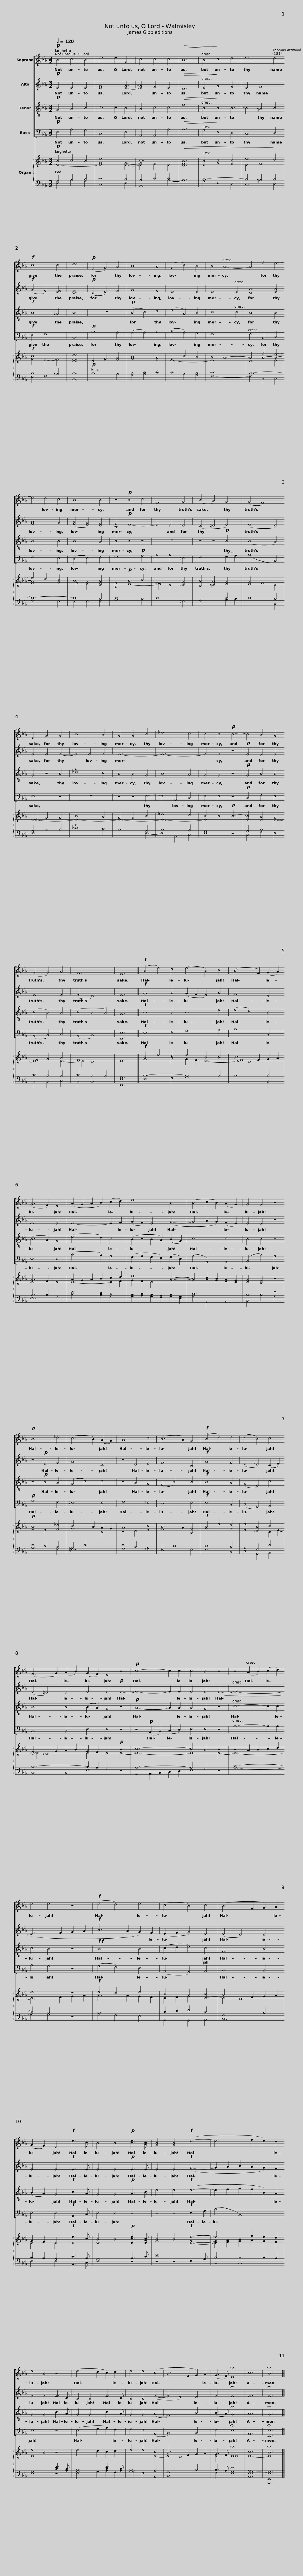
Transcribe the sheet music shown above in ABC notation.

X:1
%%score [ 1 2 3 4 ] { ( 5 6 ) | ( 7 8 ) }
L:1/8
Q:1/4=120
M:3/2
I:linebreak $
K:Eb
V:1 treble
V:2 treble
V:3 treble-8
V:4 bass
V:5 treble
V:6 treble
V:7 bass
V:8 bass
V:1
!p! B4 c4 B4 | e6 e2 G4 | c4 c4 c4 |!>(! B12 | B4!>)! c4 d4 | %5
 e8 d4 |$!f! c8 c4 | d12 |!p! (F4 G4) A4 | B8 A4 | %10
 (G4 c4) B4 | B4 A8- |$ A4 f4 e4- | e4 d4 c4 | B8 B4 | %15
 z4!p! B4 c4 | F8 G4 | (B4 A4) G4 |$ (G4 F8) | E4 G4 G4 | %20
 B8 A4 | G4 G4 B4 | _d8 c4 | B4 B4!p! B4- |$ B4 A4 G4 | %25
 (F4 G4) A4 | F12 | E12 ||!f! (B4 e4) d4 | (e4 B4) c4 |$ %30
 (B6 F2) (G2 A2) | (G6 F2) E4 | (A2 G2 A2 B2) (c2 d2) | e8 B4 | (B4 c2 B2) (A2 G2) | %35
 G4 F4 z4 |$!p! B8 _d4 | (c6 B2) (A2 G2) | A8 c4 | (B6 A2) G4 | %40
!f! (B4 e4) d4 | (e4 B4) c4 | (F6 G2) (A2 B2) |$ (G2 F2) E4 z4 |!p! c8- c2 c2 | %45
 c4 B4 z4 | z4 (A2 B2) (c2 d2) | e4 e4 z4 |!f! (e4 d4) e4 |$ (c4 B4) c4 | %50
 (B6 F2 G2) A2 | (G2 F2) E4!f! e3 c | B4 B4!p! [ce]3 [Ac] | [GB]4 [GB]4!f! (e4- | e6 f2 e2) d2 |$ %55
 e4 B4 z4 | (e6 d2 c2) d2 | e4 e4 (c4 | B6 F2 G2) A2 | (G3 F) !fermata!E8 | %60
 c12 | !fermata!B12 |] %62
V:2
!p! E4 E4 E4 | [EG]8 [EG]4- | [EG]4 F4 E4 |!>(! D12 | E4!>)! G4 F4 | %5
 E4 F8 |$!f! (G4 F4) [EF]4 | [DF]12 |!p! (D4 E4) F4 | G8 F4 | %10
 E8 E4 | E8 E4 |$ [DA]8 [EA]4 | [FA]8 G4 | ([FA]4 [EG]4) [DF]4 | %15
 [B,F]4!p! E8- | E4 D4 _D4 | (C4 !courtesy!=D4 E4) |$ (E8 D4) | E4 E4 E4- | %20
 E4 E4 E4 | E12- | E12- | E4 E4 z4 |$!p! E4 D4 E4 | %25
 E8 E4 | (E4 D8) | E12 ||!f! G8 A4 | (G2 F2 E4) A4 |$ %30
 F8 D4 | E8 E4 | E8- E2 F2 | (G2 F2) E4 (G4- | G4 A2 G2) (F2 E2) | %35
 E4 D4 z4 |$ z4!p! E4 F4 | G8 C4 | z4 D4 E4 | F8 B,4 | %40
!f! G8 F4 | (E4 _D4) (C2 E2) | (E4 !courtesy!=D4) D4 |$ E4 E4!p! E4- | E8- E2 E2 | %45
 E4 E4 (E4- | E12- | E6 F2 G2 A2 |!f! B6 A2 G2) F2 |$ (E2 F2 G4) E4 | %50
 (E4 D4) D4 | E4 E4!f! E3 E | E4 E4!p! E3 E | E4 E4!f! (G4- | G2 A2 B2 A2 G2) F2 |$ %55
 E4 E4 E3 C | B,4 B,4 E3 C | B,4 B,4 (E4- | E4 D4) D4 | E4 !fermata!E8 | %60
 E12 | !fermata!E12 |] %62
V:3
!p! G4 A4 B4 | c6 c2 B4 | A4 c4 c4 |!>(! f12 | B4!>)! B4 B4- | %5
 B4 =A4 B4 |$!f! B8 =A4 | B12 | z12 |!p! (B4 c4) d4 | %10
 (e4 A4) B4 | c8 c4 |$ B8 B4 | B8 B4 | B8 A4 | %15
 B4 B4 z4 | z12 | z4 z4!p! B4 |$ (B8 A4) | G4 z4 B4 | %20
 !>!_d8 c4 | B4 B4 G4 | B8 A4 | G4 G4 z4 |$!p! G4 B4 B4 | %25
 (c4 B4) A4 | (c4 B4 A4) | G12 ||!f! B8 B4 | B8 e4 |$ %30
 (e4 d4) B4 | (B6 A2) G4 | (e6 d2) c4 | (B2 c2 B2 A2) (B2 G2) | c8 c4 | %35
 B4 B4 z4 |$ z4!p! B4 A4 | (G4 c4) c4 | z4 A4 G4 | (F4 B4) B4 | %40
!f! B8 A4 | (G4 E4) c4 | B8 B4 |$ (B2 A2) G4 z4 |!p! A8- A2 A2 | %45
 A4 G4 z4 | c8- c2 c2 | c4 B4 z4 |!f!!f! B8 B4 |$ (c2 d2 e4) c4 | %50
 F8 B4 | (B2 A2) G4!f! c3 A | G4 G4!p! A3 c | e4 e4!f! (e4- | e2 f2 g2 f2 B2) A2 |$ %55
 G4 G4 c3 A | G4 G4 c3 A | G4 G4 (A4 | F8) B4 | (B3 A) !fermata!G8 | %60
 A12 | !fermata!G12 |] %62
V:4
!p! E,4 A,4 G,4 | C,8 E,4 | A,,4 A,,4 A,4 |!>(! A,12 | G,4!>)! E,4 D,4 | %5
 C,8 D,4 |$!f! E,4 F,8 | B,,12 |!p! B,8 A,4 | (G,4 A,4) B,4 | %10
 (C4 A,4) G,4 | F,12 |$ F,4 B,,4 C,4 | F,8 E,4 | (D,4 E,4) F,4 | %15
 G,8!p! A,4 | B,4 B,4 =E,4 | F,8 (G,2 A,2) |$ (B,8 B,,4) | E,8 z4 | %20
 z12 | z4 z4 E,4- | E,4 A,,4 C,4 | E,4 E,4 z4 |$!p! C,4 F,4 E,4 | %25
 (A,,4 B,,4) C,4 | (A,,4 B,,8) | [E,,E,]12 ||!f! E,8 F,4 | G,8 A,4 |$ %30
 B,8 B,,4 | E,8 E,4 | (C6 B,2) A,4 | (G,2 A,2 G,2 F,2) (G,2 E,2) | (A,4 A,,4) A,,4 | %35
 (B,,4 B,4) A,4 |$!p! G,8 F,4 | =E,8 E,4 | F,8 !courtesy!_E,4 | D,8 E,4 | %40
!f! E,8 B,,4 | (C,4 G,,4) A,,4 | B,,8 B,,4 |$ E,4 E,4 z4 | z4!p! (A,,2 B,,2) (C,2 D,2) | %45
 E,4 E,4 z4 | A,8- A,2 A,2 | A,4 G,4 z4 | (G,4 F,4) E,4 |$ (A,,4 G,,4) A,,4 | %50
 B,,8 B,,4 | E,4 E,4!f! A,,3 C, | E,4 E,4 z4 | z4 z4!f! E,3 G, | (B,4 B,,8) |$ %55
 E,8 z4 | (E,6 G,2 A,2) F,2 | G,4 E,4 (A,,4 | B,,8) B,,4 | E,4 !fermata!E,8 | %60
 A,,12 | !fermata![E,,E,]12 |] %62
V:5
!p! B4 c4 B4 | e8 x4 | c12 |!>(! B12 | [EB]4 [Gc]4 [Fd]4 | %5
 e8!>)! d4 |$!f! c12 | d12 |!p! [DF]4 [EG]4 [FA]4 | B8 [FA]4 | %10
 G4 c4 B4 | B4 A8- |$ A4 [A-f]4 [Ae]4- | e4 d4 [Gc]4 | B8 [DFB]4 | %15
 x4!p! B4 c4 | F8 [_DG]4 | [CB]4 [!courtesy!=DA]4 [EG]4 |$ G4 F8 | E4 G4 G4 | %20
 B8 A4 | G4 G4 B4 | _d8 c4 | B4 B4!p! B4- |$ [EB]4 [DA]4 G4 | %25
 F4 G4 A4 | F12 | E12 ||!f! B4 e4 d4 | e4 B4 [Ac]4 |$ %30
 B6 F2 G2 A2 | G6 F2 E4 | A2 G2 A2 B2 c2 d2 | e8 [GB]4- | [GB]4 [Ac]2 [GB]2 [FA]2 [EG]2 | %35
 [EG]4 [DF]4 z4 |$!p! B8 [F_d]4 | c6 B2 A2 G2 | A8 [Ec]4 | B6 A2 [B,G]4 | %40
!f! B4 e4 [Fd]4 | [Ee]4 [_DB]4 c4 | F6 G2 A2 B2 |$ G2 F2 E4!p! z4 | c12- | %45
 c4 B4 z4 | z4 A2 B2 c2 d2 | e8 z4 |!f! e4 d4 e4 |$ c4 B4 [Ec]4- | %50
 B6 F2 G2 A2 | G2 F2 E4!f! e3 c | B4 B4!p! [Ece]3 [EAc] | B4 B4!f! e4- | e6 f2 e2 d2 |$ %55
 e4 B4 z4 | e6 d2 c2 d2 | e4 e4 c4 | B6 F2 G2 A2 | G3 F !fermata!E8 | %60
 c12 | !fermata!B12 |] %62
V:6
 E12- | [EG]8 [EG]4- | [EG]4 F4 E4 | [DF]12 | x12 | %5
 E4 F8 |$ G4 F4- [EF]4 | [DF]12 | x12 | G8 x4 | %10
 E12- | E12 |$ D8 E4 | [FA]8 x4 | [FA]4 [EG]4 x4 | %15
 [B,F]4 E8- | E4 D4 x4 | x12 |$ E8 D4 | E12- | %20
 E12- | E12- | E12- | E8 x4 |$ x8 E4- | %25
 E8 E4- | E4 D8 | x12 || G8 A4 | G2 F2 E8- |$ %30
 E4 D8 | E8 E4 | E8- E2 F2 | G2 F2 E4 x4 | x12 | %35
 x12 |$ z4 E4 x4 | G8 C4 | z4 D4 x4 | F8 x4 | %40
 G8 x4 | x8 C2 E2- | E4 !courtesy!=D8 |$ E4 E4 E4- | E12- | %45
 E8 E4- | E12- | E6 F2 G2 A2 | B6 A2 G2 F2 |$ E2 F2 G4 x4 | %50
 E4 D8 | E4 E4 E4 | E8 x4 | G8 [EG]4- | [EG]2 [FA]2 [GB]2 A2 G2 F2 |$ %55
 E8 z4 | x12 | x8 E4- | E4 D8 | E4 E8 | %60
 E12- | E12 |] %62
V:7
 G,4 A,4 B,4 | C8 B,4 | A,4 C4 C4 | x12 | B,12- | %5
 B,4 =A,4 B,4 |$ B,8 =A,4 | B,12 | B,8 A,4 | [G,B,]4 [A,C]4 [B,D]4 | %10
 C4 A,4 [G,B,]4 | C12 |$ B,12- | B,12- | B,8 A,4 | %15
 B,8 x4 | B,8 =E,4 | F,8 B,4 |$ B,8 A,4 | G,4 z4 B,4 | %20
 !>!_D8 C4 | B,8 G,4 | B,8 A,4 | G,8 z4 |$ G,4 B,8 | %25
 C4 B,4 A,4 | C4 B,4 A,4 | [E,G,]12 || B,12- | B,8 A,4 |$ %30
[I:staff -1] F8[I:staff +1] B,4 | B,6 B,2 G,4 | [CE]6 [B,D]2 [A,C]4 | [G,B,]2 [A,C]2 [G,B,]2 [F,A,]2 [G,B,]2 [E,G,]2 | C12 | %35
 B,8 z4 |$ z4 B,4 A,4 | G,4 C4 x4 | z4 A,4 G,4 | F,4 B,8 | %40
 B,8 A,4 | G,4 E,4 C4 | B,12- |$ B,2 A,2 G,4 z4 | A,12- | %45
 A,4 G,4 z4 | C12- | C4 B,4 z4 | B,12 |$ C2 D2 E4 C4 | %50
 F,8 B,4 | B,2 A,2 G,4 C3 A, | G,8 A,3 C | E8 E,3 G, | B,4 z4 B,2 A,2 |$ %55
 G,8 [CE]3 [A,C] | [G,B,]8 [CE]3 [A,C] | [G,B,]8 A,4 | F,8 B,4 | B,3 A, !fermata!G,8 | %60
 E,12- | E,12 |] %62
V:8
 E,4 A,4 G,4 | C,8 E,4 | A,,8 A,4- | A,12 | G,4 E,4 D,4 | %5
 C,8 D,4 |$ E,4 F,8 | B,,12 | x12 | x12 | %10
 x12 | F,12- |$ F,4 B,,4 C,4 | F,8 E,4 | D,4 E,4 F,4 | %15
 G,8 A,4 | x12 | x8 G,2 A,2 |$ x8 B,,4 | E,8 x4 | %20
 x12 | x8 E,4- | E,4 A,,4 C,4 | E,8 z4 |$ C,4 F,4 E,4 | %25
 A,,4 B,,4 C,4 | A,,4 B,,8 | E,,12 || E,8 F,4 | G,8 x4 |$ %30
 B,8 B,,4 | E,12 | x12 | x12 | A,4 A,,4 A,,4 | %35
 B,,4 B,4 A,4 |$ G,8 F,4 | =E,12 | F,8 !courtesy!_E,4 | D,8 E,4 | %40
 E,8 B,,4 | C,4 G,,4 A,,4 | B,,8 B,,4 |$ E,8 z4 | z4 A,,2 B,,2 C,2 D,2 | %45
 E,8 z4 | A,12- | A,4 G,4 z4 | G,4 F,4 E,4 |$ A,,4 G,,4 A,,4 | %50
 B,,12 | E,4 E,4 A,,3 C, | E,8 z4 | z4 z4 x4 | z4 B,,8 |$ %55
 E,8 z4 | E,6 G,2 A,2 F,2 | G,4 E,4 A,,4 | B,,12 | E,4 E,8 | %60
 [A,,A,]12 | !fermata![E,,G,]12 |] %62
